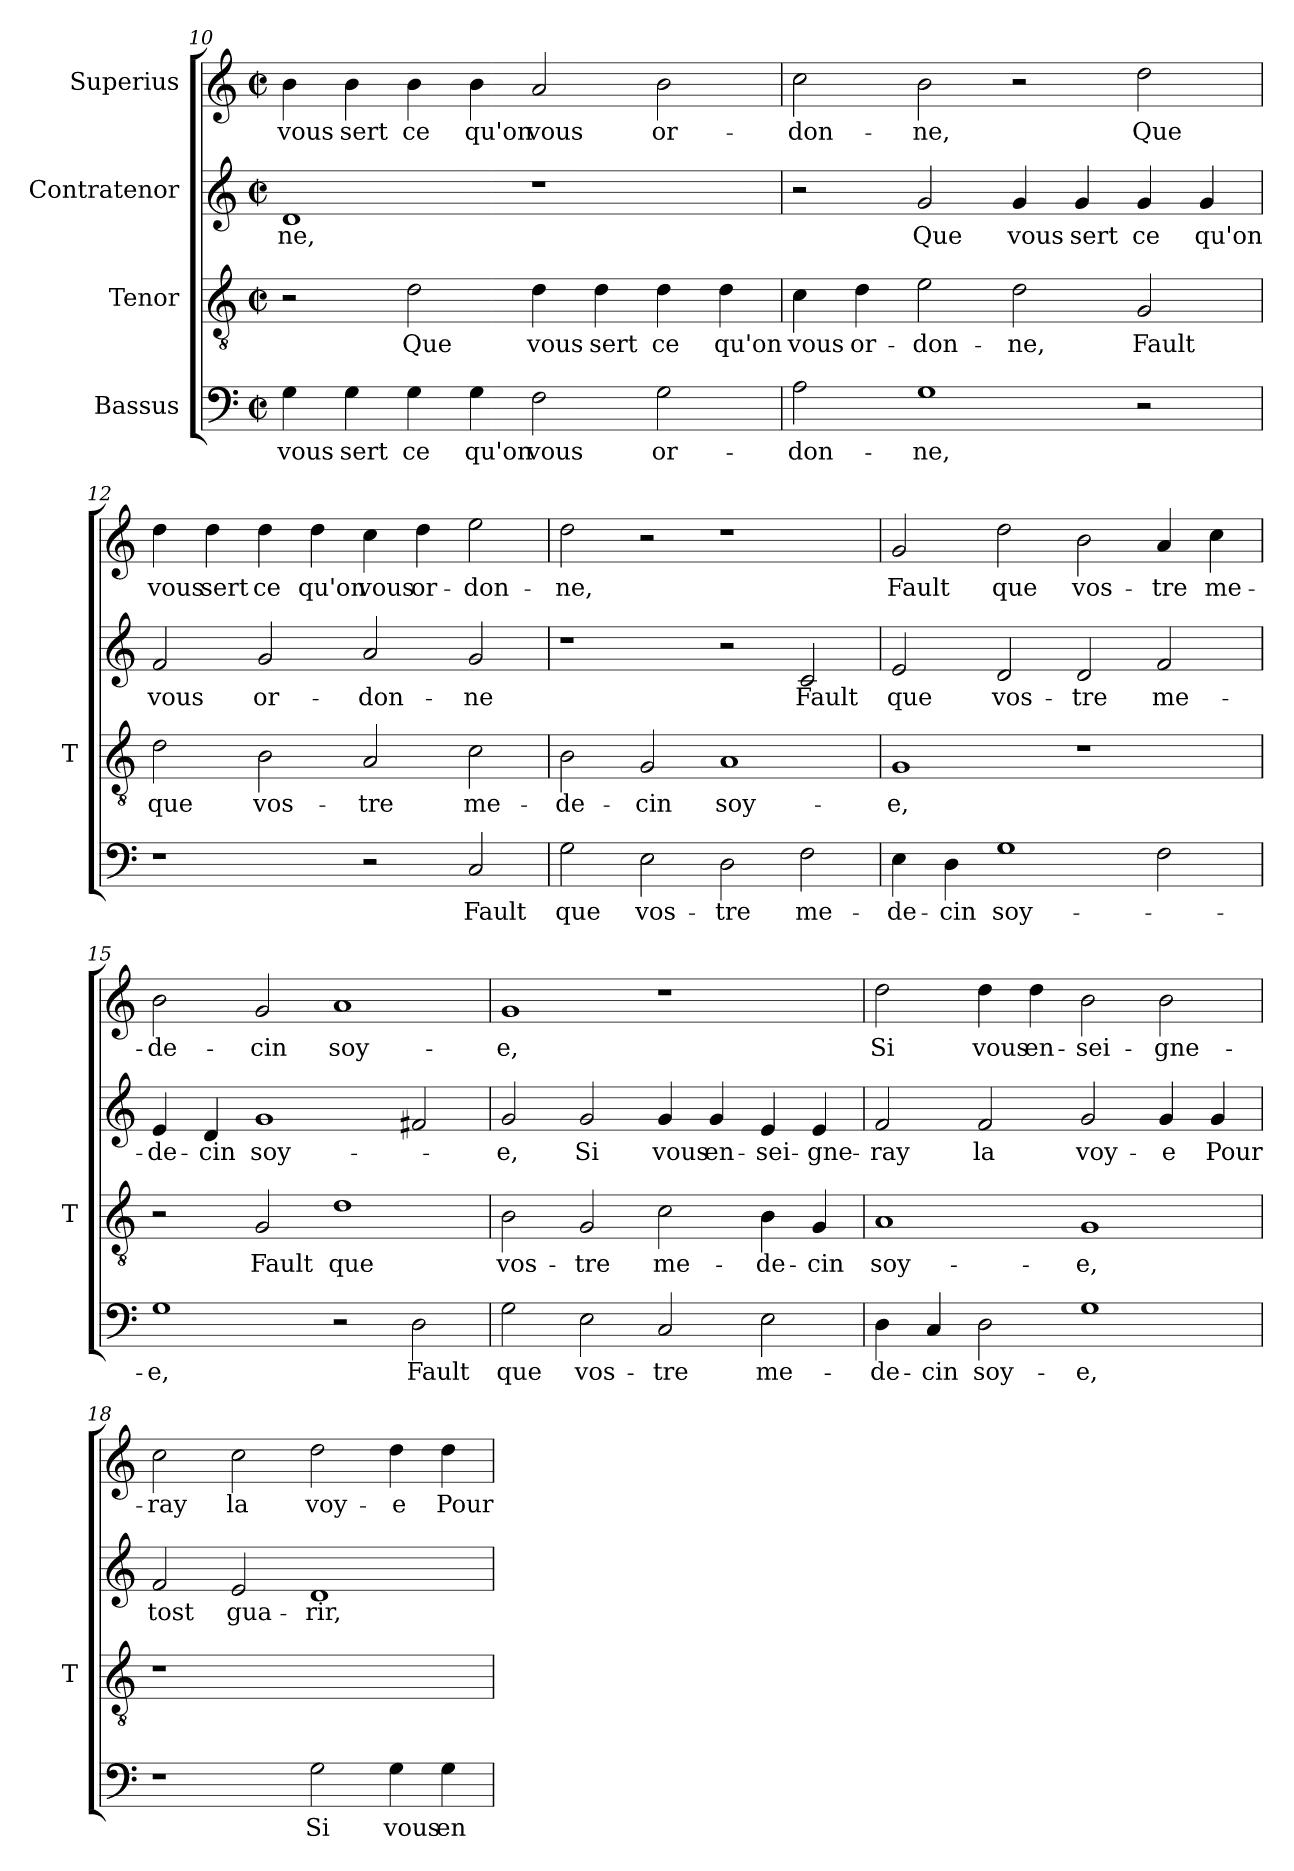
**kern	**text	**kern	**text	**kern	**text	**kern	**text
*part4	*part4	*part3	*part3	*part2	*part2	*part1	*part1
*staff4	*staff4	*staff3	*staff3	*staff2	*staff2	*staff1	*staff1
*I"Bassus	*	*I"Tenor	*	*I"Contratenor	*	*I"Superius	*
*	*	*I'T	*	*	*	*	*
*clefF4	*	*clefGv2	*	*clefG2	*	*clefG2	*
*k[]	*	*k[]	*	*k[]	*	*k[]	*
*C:	*	*C:	*	*C:	*	*C:	*
*M2/2	*	*M2/2	*	*M2/2	*	*M2/2	*
*met(c|)	*	*met(c|)	*	*met(c|)	*	*met(c|)	*
=10	=10	=10	=10	=10	=10	=10	=10
4G	-vous	2r	.	1d	-ne,	4b	-vous
4G	-sert	.	.	.	.	4b	-sert
4G	-ce	2d	-Que	.	.	4b	-ce
4G	-qu'on	.	.	.	.	4b	-qu'on
2F	-vous	4d	-vous	1r	.	2a	-vous
.	.	4d	-sert	.	.	.	.
2G	or-	4d	-ce	.	.	2b	or-
.	.	4d	-qu'on	.	.	.	.
=11	=11	=11	=11	=11	=11	=11	=11
2A	don-	4c	-vous	2r	.	2cc	don-
.	.	4d	or-	.	.	.	.
1G	-ne,	2e	don-	2g	-Que	2b	-ne,
.	.	2d	-ne,	4g	-vous	2r	.
.	.	.	.	4g	-sert	.	.
2r	.	2G	-Fault	4g	-ce	2dd	-Que
.	.	.	.	4g	-qu'on	.	.
=12	=12	=12	=12	=12	=12	=12	=12
1r	.	2d	-que	2f	-vous	4dd	-vous
.	.	.	.	.	.	4dd	-sert
.	.	2B	vos-	2g	or-	4dd	-ce
.	.	.	.	.	.	4dd	-qu'on
2r	.	2A	-tre	2a	don-	4cc	-vous
.	.	.	.	.	.	4dd	or-
2C	-Fault	2c	me-	2g	-ne	2ee	don-
=13	=13	=13	=13	=13	=13	=13	=13
2G	-que	2B	de-	1r	.	2dd	-ne,
2E	vos-	2G	-cin	.	.	2r	.
2D	-tre	1A	soy-	2r	.	1r	.
2F	me-	.	.	2c	-Fault	.	.
=14	=14	=14	=14	=14	=14	=14	=14
4E	de-	1G	-e,	2e	-que	2g	-Fault
4D	-cin	.	.	.	.	.	.
1G	soy-	.	.	2d	vos-	2dd	-que
.	.	1r	.	2d	-tre	2b	vos-
2F	.	.	.	2f	me-	4a	-tre
.	.	.	.	.	.	4cc	me-
=15	=15	=15	=15	=15	=15	=15	=15
1G	-e,	2r	.	4e	de-	2b	de-
.	.	.	.	4d	-cin	.	.
.	.	2G	-Fault	1g	soy-	2g	-cin
2r	.	1d	-que	.	.	1a	soy-
2D	-Fault	.	.	2f#X	.	.	.
!!LO:PB:g=z
=16	=16	=16	=16	=16	=16	=16	=16
2G	-que	2B	vos-	2g	-e,	1g	-e,
2E	vos-	2G	-tre	2g	-Si	.	.
2C	-tre	2c	me-	4g	-vous	1r	.
.	.	.	.	4g	en-	.	.
2E	me-	4B	de-	4e	sei-	.	.
.	.	4G	-cin	4e	gne-	.	.
=17	=17	=17	=17	=17	=17	=17	=17
4D	de-	1A	soy-	2f	-ray	2dd	-Si
4C	-cin	.	.	.	.	.	.
2D	soy-	.	.	2f	-la	4dd	-vous
.	.	.	.	.	.	4dd	en-
1G	-e,	1G	-e,	2g	voy-	2b	sei-
.	.	.	.	4g	-e	2b	gne-
.	.	.	.	4g	-Pour	.	.
=18	=18	=18	=18	=18	=18	=18	=18
1r	.	1r	.	2f	-tost	2cc	-ray
.	.	.	.	2e	gua-	2cc	-la
2G	-Si	1ryy	.	1d	-rir,	2dd	voy-
4G	-vous	.	.	.	.	4dd	-e
4G	en-	.	.	.	.	4dd	-Pour
=	=	=	=	=	=	=	=
*-	*-	*-	*-	*-	*-	*-	*-
